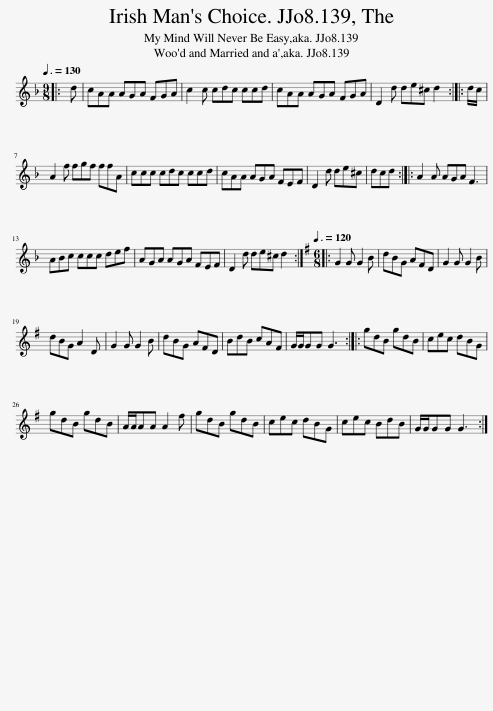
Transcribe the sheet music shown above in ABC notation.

X:1
L:1/8
Q:3/8=130
M:9/8
I:linebreak $
K:F
V:1 treble
V:1
|: d | cAA AGA FGA | c2 c cdc ccd | cAA AGA FGA | D2 d de^c d2 :: %5
 d/c/ |$ A2 f fgf ffA | ccc cdc ccd | cAA AGA FEF | D2 d de^c | %10
 dcd :: A2 A AGA F3 |$ ABc ccc def | AGA AGA FEF | D2 d de^c d2 :: %15
[K:G][M:6/8][Q:3/8=120] G2 G G2 B | dBG AFD | G2 G G2 B |$ dBG A2 D | G2 G G2 B | %20
 dBG AFD | BdB cAF | G/G/GG G3 :: gdB gdB | cec dBG |$ %25
 gdB gdB | A/A/AA A2 f | gdB gdB | cec dBG | cec BdB | %30
 G/G/GG G3 :| %31
